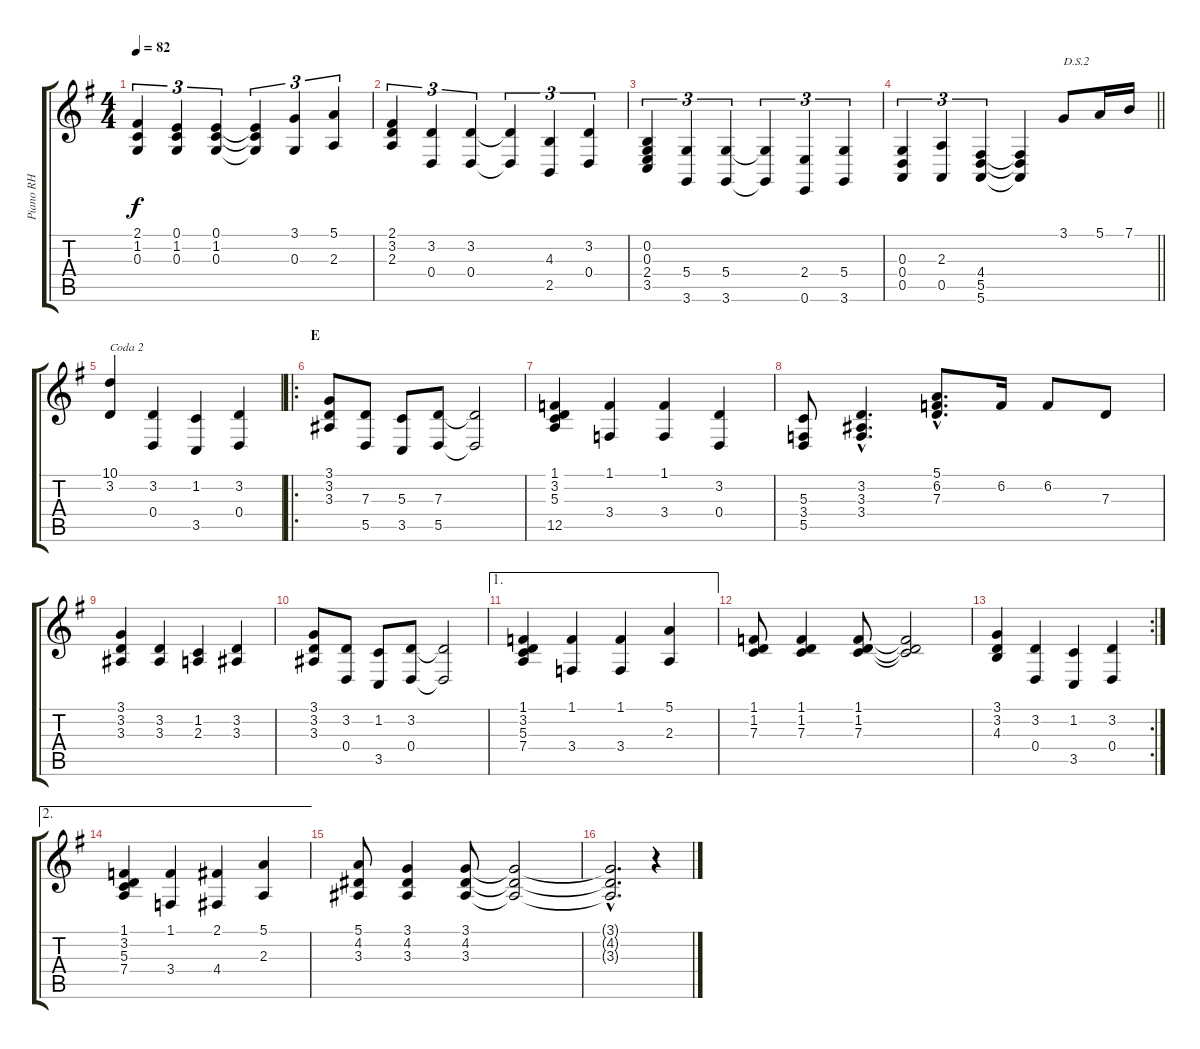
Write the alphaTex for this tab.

\track ("Piano RH" "Piano RH") {instrument acousticgrandpiano}
\staff {score tabs}
\tuning (E4 B3 G3 D3 A2 E2) {hide}
\ts (4 4)
\tempo 82
\clef g2
\ks g
(2.1 1.2 0.3).4{tu (3 2) dy f} (0.1 1.2 0.3).4{tu (3 2)} (0.1 1.2 0.3).4{tu (3 2)} (0.1{t} 1.2{t} 0.3{t}).4{tu (3 2)} (3.1 0.3).4{tu (3 2)} (5.1 2.3).4{tu (3 2)} |
(2.1 3.2 2.3).4{tu (3 2)} (3.2 0.4).4{tu (3 2)} (3.2 0.4).4{tu (3 2)} (3.2{t} 0.4{t}).4{tu (3 2)} (4.3 2.5).4{tu (3 2)} (3.2 0.4).4{tu (3 2)} |
(0.2 0.3 2.4 3.5).4{tu (3 2)} (5.4 3.6).4{tu (3 2)} (5.4 3.6).4{tu (3 2)} (5.4{t} 3.6{t}).4{tu (3 2)} (2.4 0.6).4{tu (3 2)} (5.4 3.6).4{tu (3 2)} |
\barLineRight lightlight
(0.3 0.4 0.5).4{tu (3 2)} (2.3 0.5).4{tu (3 2)} (4.4 5.5 5.6).4{tu (3 2)} (4.4{t} 5.5{t} 5.6{t}).4 3.1.8{txt "D.S.2"} 5.1.16 7.1.16 |
\section ("" "")
(10.1 3.2).4{txt "Coda 2"} (3.2 0.4).4 (1.2 3.5).4 (3.2 0.4).4 |
\ro
\section ("" "E")
(3.1 3.2 3.3).8 (7.3 5.5).8 (5.3 3.5).8 (7.3 5.5).8 (7.3{t} 5.5{t}).2 |
(1.1 3.2 5.3 12.5).4 (1.1 3.4).4 (1.1 3.4).4 (3.2 0.4).4 |
(5.3 3.4 5.5).8 (3.2{hac} 3.3{hac} 3.4{hac}).4{d} (5.1{hac} 6.2{hac} 7.3{hac}).8{d} 6.2.16 6.2.8 7.3.8 |
(3.1 3.2 3.3).4 (3.2 3.3).4 (1.2 2.3).4 (3.2 3.3).4 |
(3.1 3.2 3.3).8 (3.2 0.4).8 (1.2 3.5).8 (3.2 0.4).8 (3.2{t} 0.4{t}).2 |
\ae 1
(1.1 3.2 5.3 7.4).4 (1.1 3.4).4 (1.1 3.4).4 (5.1 2.3).4 |
(1.1 1.2 7.3).8 (1.1 1.2 7.3).4 (1.1 1.2 7.3).8 (1.1{t} 1.2{t} 7.3{t}).2 |
\rc 2
(3.1 3.2 4.3).4 (3.2 0.4).4 (1.2 3.5).4 (3.2 0.4).4 |
\ae 2
(1.1 3.2 5.3 7.4).4 (1.1 3.4).4 (2.1 4.4).4 (5.1 2.3).4 |
(5.1 4.2 3.3).8 (3.1 4.2 3.3).4 (3.1 4.2 3.3).8 (3.1{t} 4.2{t} 3.3{t}).2 |
(3.1{hac t} 4.2{hac t} 3.3{hac t}).2{d} r.4
